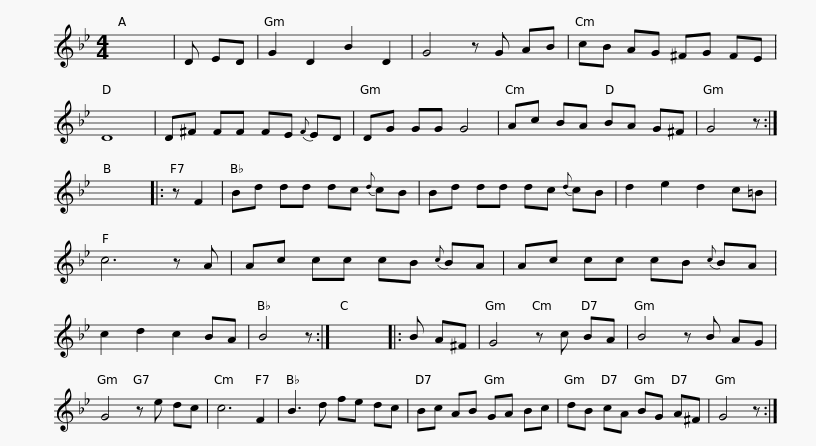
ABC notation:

X:1
L:1/8
M:4/4
I:linebreak $
K:Gmin
V:1 treble
V:1
 x8 | D ED | G2 D2 B2 D2 | G4 z G AB | cB AG ^FG FE | %5
 D8 | D^F FF FE{F} ED | DG GG G4 |$ Ac BA BA G^F | G4 z :| %10
 x8 |: z F2 | Bd dd dc{d} cB | Bd dd dc{d} cB | d2 e2 d2 c=B |$ %15
 c6 z A | Ac cc cB{c} BA | Ac cc cB{c} BA | c2 d2 c2 BA | B4 z :| %20
 x8 |: B A^F | G4 z c BA |$ B4 z B AG | G4 z e dc | %25
 c6 F2 | B3 d fe dc | Bc AB GA Bc | dB cA BG A^F | G4 z :| %30
